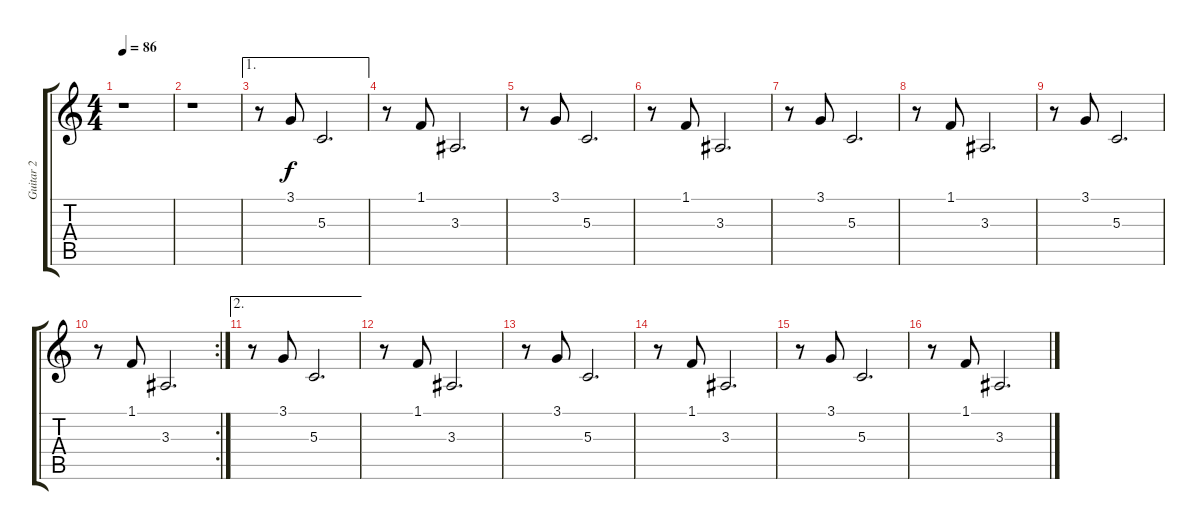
\track ("Guitar 2" "Guitar 2") {instrument brightacousticpiano}
\staff {score tabs}
\tuning (E4 B3 G3 D3 A2 D2) {hide}
\ts (4 4)
\tempo 86
\clef g2
\ks c
r.1{dy f} |
r.1 |
\ae 1
r.8 3.1.8 5.3.2{d} |
r.8 1.1.8 3.3.2{d} |
r.8 3.1.8 5.3.2{d} |
r.8 1.1.8 3.3.2{d} |
r.8 3.1.8 5.3.2{d} |
r.8 1.1.8 3.3.2{d} |
r.8 3.1.8 5.3.2{d} |
\rc 2
r.8 1.1.8 3.3.2{d} |
\ae 2
r.8 3.1.8 5.3.2{d} |
r.8 1.1.8 3.3.2{d} |
r.8 3.1.8 5.3.2{d} |
r.8 1.1.8 3.3.2{d} |
r.8 3.1.8 5.3.2{d} |
r.8 1.1.8 3.3.2{d}
